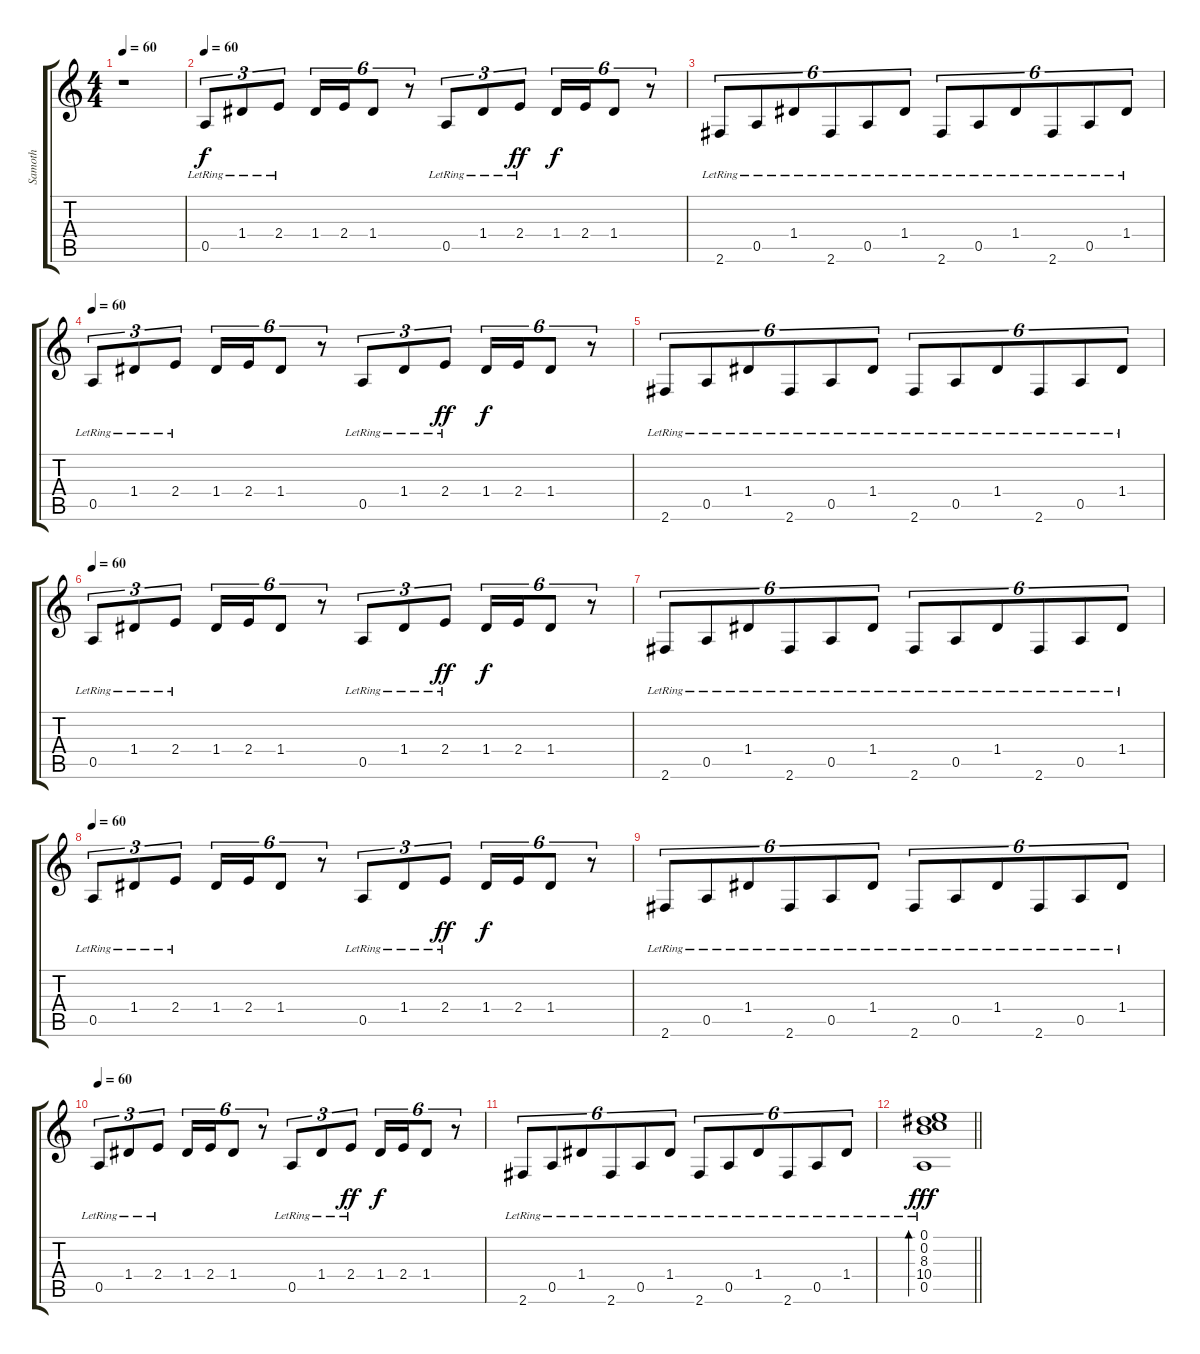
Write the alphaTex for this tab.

\track ("Samoth" "Samoth") {instrument distortionguitar}
\staff {score tabs}
\tuning (E4 B3 G3 D3 A2 E2) {hide}
\ts (4 4)
\tempo 60
\clef g2
\ks c
r.1{dy f} |
\tempo 60
0.5{lr}.8{tu (3 2) instrument acousticguitarsteel} 1.4{lr}.8{tu (3 2)} 2.4{lr}.8{tu (3 2)} 1.4.16{tu (6 4)} 2.4.16{tu (6 4)} 1.4.8{tu (6 4)} r.8{tu (6 4)} 0.5{lr}.8{tu (3 2)} 1.4{lr}.8{tu (3 2)} 2.4{lr}.8{tu (3 2) dy ff} 1.4.16{tu (6 4) dy f} 2.4.16{tu (6 4)} 1.4.8{tu (6 4)} r.8{tu (6 4)} |
2.6{lr}.8{tu (6 4)} 0.5{lr}.8{tu (6 4)} 1.4{lr}.8{tu (6 4)} 2.6{lr}.8{tu (6 4)} 0.5{lr}.8{tu (6 4)} 1.4{lr}.8{tu (6 4)} 2.6{lr}.8{tu (6 4)} 0.5{lr}.8{tu (6 4)} 1.4{lr}.8{tu (6 4)} 2.6{lr}.8{tu (6 4)} 0.5{lr}.8{tu (6 4)} 1.4{lr}.8{tu (6 4)} |
\tempo 60
0.5{lr}.8{tu (3 2) instrument acousticguitarsteel} 1.4{lr}.8{tu (3 2)} 2.4{lr}.8{tu (3 2)} 1.4.16{tu (6 4)} 2.4.16{tu (6 4)} 1.4.8{tu (6 4)} r.8{tu (6 4)} 0.5{lr}.8{tu (3 2)} 1.4{lr}.8{tu (3 2)} 2.4{lr}.8{tu (3 2) dy ff} 1.4.16{tu (6 4) dy f} 2.4.16{tu (6 4)} 1.4.8{tu (6 4)} r.8{tu (6 4)} |
2.6{lr}.8{tu (6 4)} 0.5{lr}.8{tu (6 4)} 1.4{lr}.8{tu (6 4)} 2.6{lr}.8{tu (6 4)} 0.5{lr}.8{tu (6 4)} 1.4{lr}.8{tu (6 4)} 2.6{lr}.8{tu (6 4)} 0.5{lr}.8{tu (6 4)} 1.4{lr}.8{tu (6 4)} 2.6{lr}.8{tu (6 4)} 0.5{lr}.8{tu (6 4)} 1.4{lr}.8{tu (6 4)} |
\tempo 60
0.5{lr}.8{tu (3 2) instrument acousticguitarsteel} 1.4{lr}.8{tu (3 2)} 2.4{lr}.8{tu (3 2)} 1.4.16{tu (6 4)} 2.4.16{tu (6 4)} 1.4.8{tu (6 4)} r.8{tu (6 4)} 0.5{lr}.8{tu (3 2)} 1.4{lr}.8{tu (3 2)} 2.4{lr}.8{tu (3 2) dy ff} 1.4.16{tu (6 4) dy f} 2.4.16{tu (6 4)} 1.4.8{tu (6 4)} r.8{tu (6 4)} |
2.6{lr}.8{tu (6 4)} 0.5{lr}.8{tu (6 4)} 1.4{lr}.8{tu (6 4)} 2.6{lr}.8{tu (6 4)} 0.5{lr}.8{tu (6 4)} 1.4{lr}.8{tu (6 4)} 2.6{lr}.8{tu (6 4)} 0.5{lr}.8{tu (6 4)} 1.4{lr}.8{tu (6 4)} 2.6{lr}.8{tu (6 4)} 0.5{lr}.8{tu (6 4)} 1.4{lr}.8{tu (6 4)} |
\tempo 60
0.5{lr}.8{tu (3 2) instrument acousticguitarsteel} 1.4{lr}.8{tu (3 2)} 2.4{lr}.8{tu (3 2)} 1.4.16{tu (6 4)} 2.4.16{tu (6 4)} 1.4.8{tu (6 4)} r.8{tu (6 4)} 0.5{lr}.8{tu (3 2)} 1.4{lr}.8{tu (3 2)} 2.4{lr}.8{tu (3 2) dy ff} 1.4.16{tu (6 4) dy f} 2.4.16{tu (6 4)} 1.4.8{tu (6 4)} r.8{tu (6 4)} |
2.6{lr}.8{tu (6 4)} 0.5{lr}.8{tu (6 4)} 1.4{lr}.8{tu (6 4)} 2.6{lr}.8{tu (6 4)} 0.5{lr}.8{tu (6 4)} 1.4{lr}.8{tu (6 4)} 2.6{lr}.8{tu (6 4)} 0.5{lr}.8{tu (6 4)} 1.4{lr}.8{tu (6 4)} 2.6{lr}.8{tu (6 4)} 0.5{lr}.8{tu (6 4)} 1.4{lr}.8{tu (6 4)} |
\tempo 60
0.5{lr}.8{tu (3 2) instrument acousticguitarsteel} 1.4{lr}.8{tu (3 2)} 2.4{lr}.8{tu (3 2)} 1.4.16{tu (6 4)} 2.4.16{tu (6 4)} 1.4.8{tu (6 4)} r.8{tu (6 4)} 0.5{lr}.8{tu (3 2)} 1.4{lr}.8{tu (3 2)} 2.4{lr}.8{tu (3 2) dy ff} 1.4.16{tu (6 4) dy f} 2.4.16{tu (6 4)} 1.4.8{tu (6 4)} r.8{tu (6 4)} |
2.6{lr}.8{tu (6 4)} 0.5{lr}.8{tu (6 4)} 1.4{lr}.8{tu (6 4)} 2.6{lr}.8{tu (6 4)} 0.5{lr}.8{tu (6 4)} 1.4{lr}.8{tu (6 4)} 2.6{lr}.8{tu (6 4)} 0.5{lr}.8{tu (6 4)} 1.4{lr}.8{tu (6 4)} 2.6{lr}.8{tu (6 4)} 0.5{lr}.8{tu (6 4)} 1.4{lr}.8{tu (6 4)} |
\barLineRight lightlight
(0.1{lr} 0.2{lr} 8.3{lr} 10.4{lr} 0.5{lr}).1{bd 60 dy fff}
